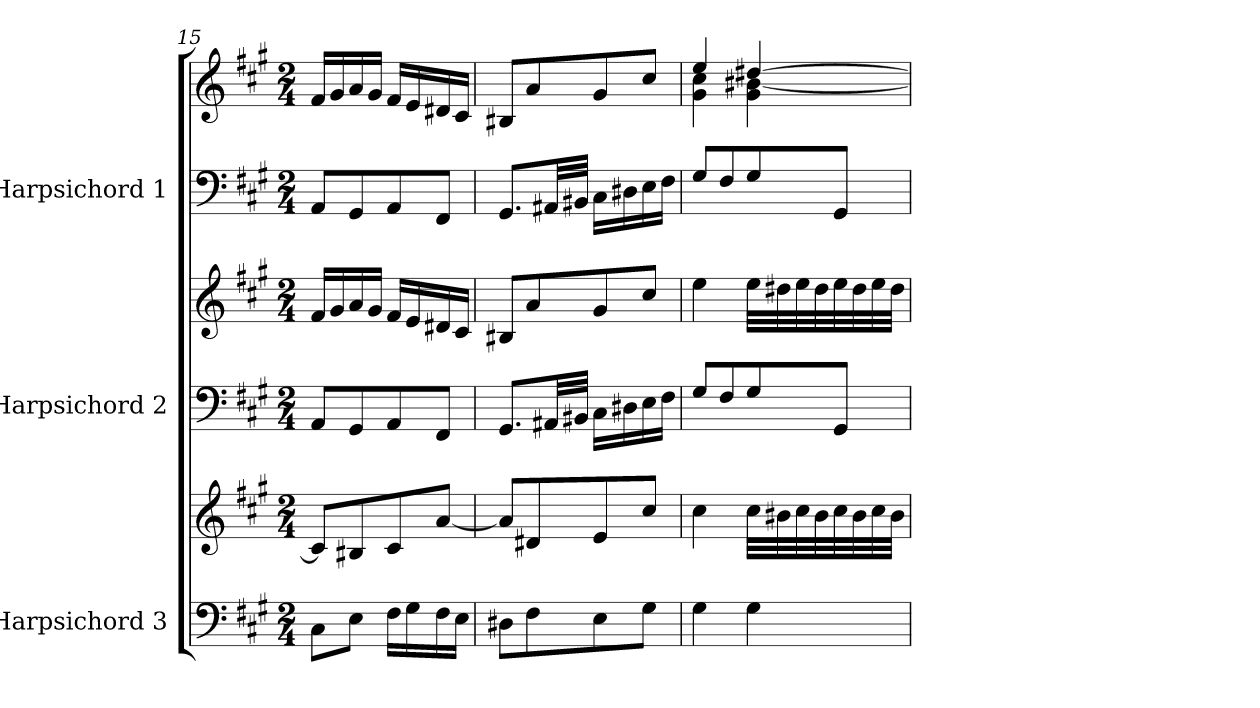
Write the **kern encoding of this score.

**kern	**kern	**kern	**kern	**kern	**kern
*part3	*part3	*part2	*part2	*part1	*part1
*staff6	*staff5	*staff4	*staff3	*staff2	*staff1
*I"Harpsichord 3	*	*I"Harpsichord 2	*	*I"Harpsichord 1	*
*I'Hp	*	*I'Hp	*	*I'Hp	*
*clefF4	*clefG2	*clefF4	*clefG2	*clefF4	*clefG2
*k[f#c#g#]	*k[f#c#g#]	*k[f#c#g#]	*k[f#c#g#]	*k[f#c#g#]	*k[f#c#g#]
*M2/4	*M2/4	*M2/4	*M2/4	*M2/4	*M2/4
=15	=15	=15	=15	=15	=15
8C#\L	8c#/L]	8AA/L	16f#/LL	8AA/L	16f#/LL
.	.	.	16g#/	.	16g#/
8E\J	8B#X/	8GG#/	16a/	8GG#/	16a/
.	.	.	16g#/JJ	.	16g#/JJ
16F#\LL	8c#/	8AA/	16f#/LL	8AA/	16f#/LL
16G#\	.	.	16e/	.	16e/
16F#\	[8a/J	8FF#/J	16d#X/	8FF#/J	16d#X/
16E\JJ	.	.	16c#/JJ	.	16c#/JJ
=16	=16	=16	=16	=16	=16
8D#X\L	8a/L]	8.GG#/L	8B#X/L	8.GG#/L	8B#X/L
8F#\	8d#X/	.	8a/	.	8a/
.	.	32AA#X/LL	.	32AA#X/LL	.
.	.	32BB#X/JJJ	.	32BB#X/JJJ	.
8E\	8e/	16C#\LL	8g#/	16C#\LL	8g#/
.	.	16D#X\	.	16D#X\	.
8G#\J	8cc#/J	16E\	8cc#/J	16E\	8cc#/J
.	.	16F#\JJ	.	16F#\JJ	.
!!LO:LB:g=z
=17	=17	=17	=17	=17	=17
*	*	*	*	*	*^
4G#\	4cc#\	8G#/L	4ee\	8G#/L	4ee/	4g#\ 4cc#\
.	.	8F#/	.	8F#/	.	.
4G#\	32cc#\LLL	8G#/	32ee\LLL	8G#/	[4dd#X/	4g#\ [4b#X\
.	32b#X\	.	32dd#X\	.	.	.
.	32cc#\	.	32ee\	.	.	.
.	32b#\	.	32dd#\	.	.	.
.	32cc#\	8GG#/J	32ee\	8GG#/J	.	.
.	32b#\	.	32dd#\	.	.	.
.	32cc#\	.	32ee\	.	.	.
.	32b#\JJJ	.	32dd#\JJJ	.	.	.
*	*	*	*	*	*v	*v
=	=	=	=	=	=
*-	*-	*-	*-	*-	*-
